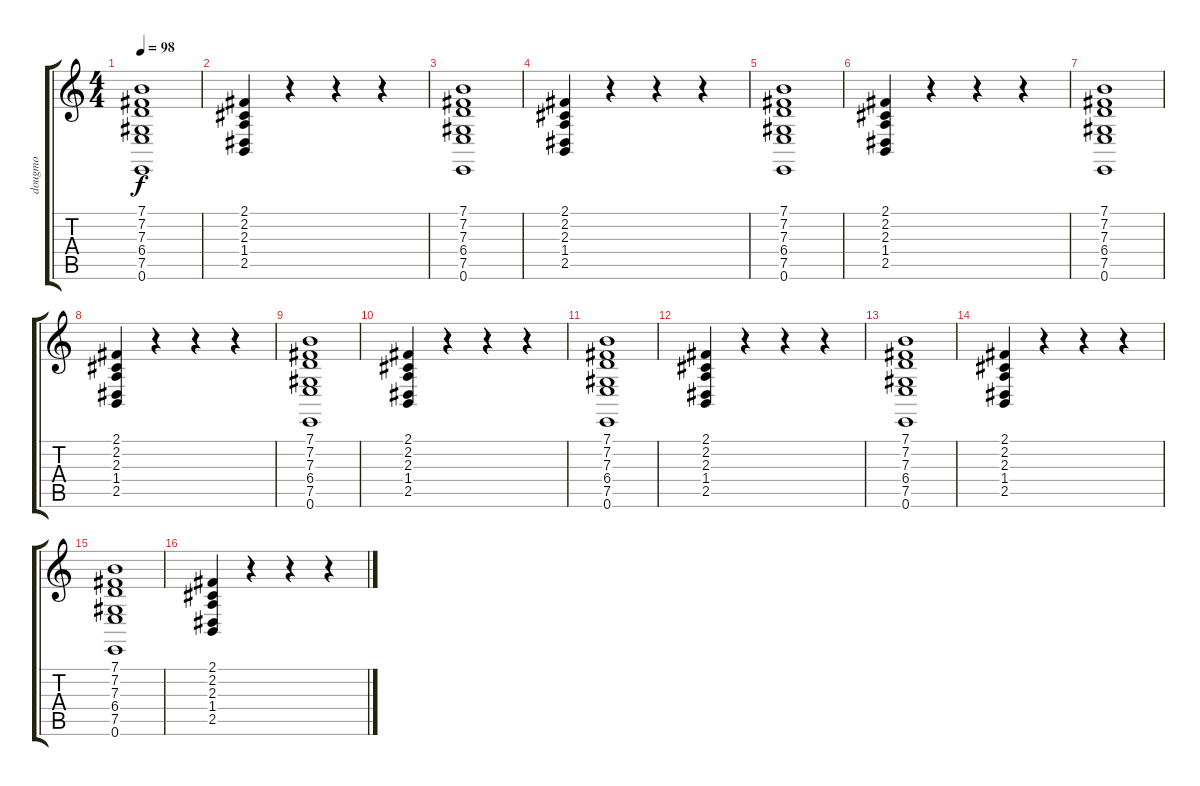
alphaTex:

\track ("dougmo" "dougmo") {instrument drawbarorgan}
\staff {score tabs}
\tuning (E4 B3 G3 D3 A2 E2) {hide}
\ts (4 4)
\tempo 98
\clef g2
\ks c
(7.1 7.2 7.3 6.4 7.5 0.6).1{dy f} |
(2.1 2.2 2.3 1.4 2.5).4 r.4 r.4 r.4 |
(7.1 7.2 7.3 6.4 7.5 0.6).1 |
(2.1 2.2 2.3 1.4 2.5).4 r.4 r.4 r.4 |
(7.1 7.2 7.3 6.4 7.5 0.6).1 |
(2.1 2.2 2.3 1.4 2.5).4 r.4 r.4 r.4 |
(7.1 7.2 7.3 6.4 7.5 0.6).1 |
(2.1 2.2 2.3 1.4 2.5).4 r.4 r.4 r.4 |
(7.1 7.2 7.3 6.4 7.5 0.6).1 |
(2.1 2.2 2.3 1.4 2.5).4 r.4 r.4 r.4 |
(7.1 7.2 7.3 6.4 7.5 0.6).1 |
(2.1 2.2 2.3 1.4 2.5).4 r.4 r.4 r.4 |
(7.1 7.2 7.3 6.4 7.5 0.6).1 |
(2.1 2.2 2.3 1.4 2.5).4 r.4 r.4 r.4 |
(7.1 7.2 7.3 6.4 7.5 0.6).1 |
(2.1 2.2 2.3 1.4 2.5).4 r.4 r.4 r.4
